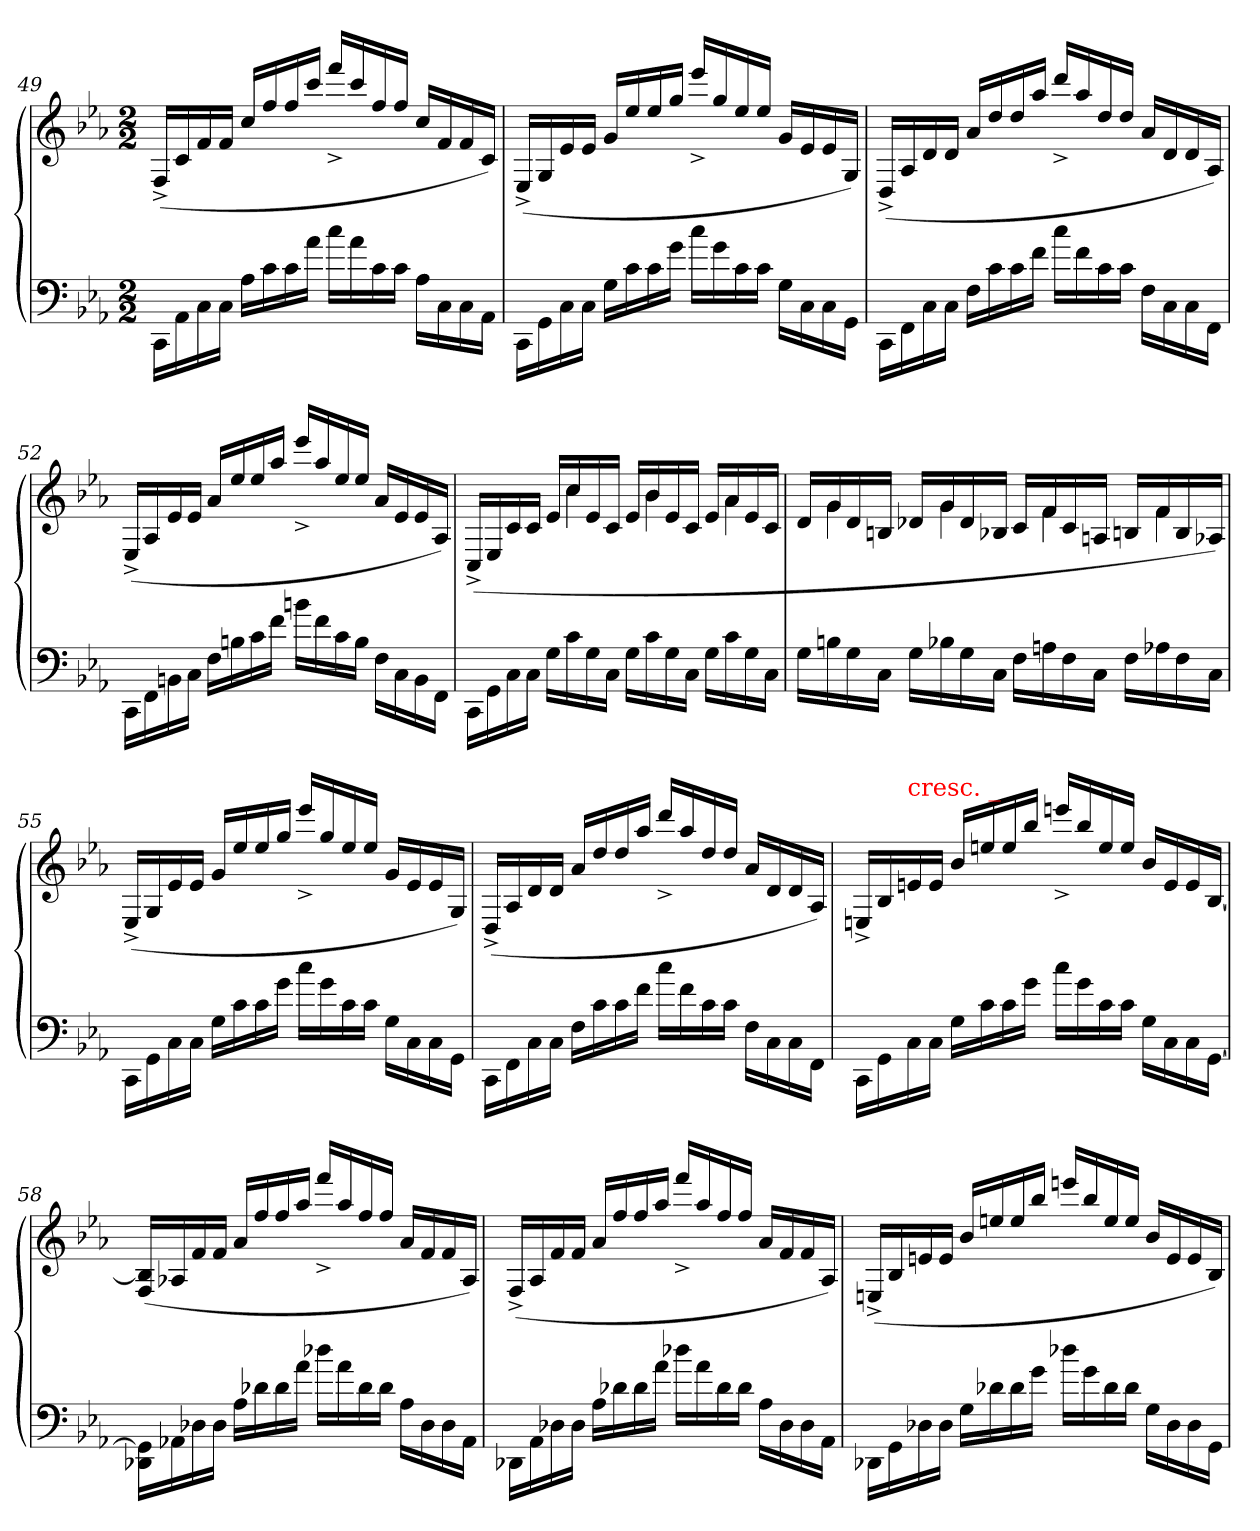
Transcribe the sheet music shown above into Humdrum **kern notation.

**kern	**kern
*part1	*part1
*staff2	*staff1
*clefF4	*clefG2
*k[b-e-a-]	*k[b-e-a-]
*c:	*c:
*M2/2	*M2/2
=49	=49
16CC\LL	(>16F^</LL
16AA-\	16c/
16C	16f
16CJJ	16fJJ
16A-\LL	16cc/LL
16c	16ff
16c	16ff
16a-\JJ	16ccc/JJ
16cc\LL	16fff^</LL
16a-\	16ccc/
16c\	16ff/
16c\JJ	16ff/JJ
16A-\LL	16cc/LL
16C	16f
16C	16f
16AA-JJ	16cJJ)
=50	=50
16CC\LL	(>16E-^</LL
16GG\	16G/
16C	16e-
16CJJ	16e-JJ
16G\LL	16g/LL
16c	16ee-
16c	16ee-
16g\JJ	16gg/JJ
16cc\LL	16eee-^</LL
16g\	16gg/
16c\	16ee-/
16c\JJ	16ee-/JJ
16G\LL	16g/LL
16C	16e-
16C	16e-
16GG\JJ	16G/JJ)
=51	=51
16CC\LL	(>16D^</LL
16FF\	16A-/
16C	16d
16CJJ	16dJJ
16F\LL	16a-/LL
16c	16dd
16c	16dd
16f\JJ	16aa-/JJ
16cc\LL	16ddd^</LL
16f\	16aa-/
16c\	16dd/
16c\JJ	16dd/JJ
16F\LL	16a-/LL
16C	16d
16C	16d
16FF\JJ	16A-/JJ)
=52	=52
16CCLL	(>16E-^</LL
16FF\	16A-/
16BBn	16e-
16CJJ	16e-JJ
16FLL	16a-/LL
16Bn	16ee-
16c	16ee-
16f\JJ	16aa-/JJ
16bn\LL	16eee-^</LL
16f\	16aa-/
16c	16ee-
16BJJ	16ee-JJ
16FLL	16a-/LL
16C	16e-
16BB	16e-
16FF\JJ	16A-/JJ)
=53	=53
*	*^
16CC\LL	(>16C^</LL	4ryy
16GG\	16E-/	.
16C\	16c/	.
16C\JJ	16c/JJ	.
16GLL	16e-/LL	16ryy
!	!	!LO:N:vis=4
16c	16cc	8.cc\
16G	16e-	.
16CJJ	16cJJ	.
16GLL	16e-/LL	16ryy
!	!	!LO:N:vis=4
16c	16b-	8.b-\
16G	16e-	.
16CJJ	16cJJ	.
16GLL	16e-/LL	16ryy
!	!	!LO:N:vis=4
16c	16a-	8.a-\
16G	16e-	.
16CJJ	16cJJ	.
=54	=54	=54
16GLL	16d/LL	16ryy
!	!	!LO:N:vis=4
16Bn	16g	8.g\
16G	16d	.
16CJJ	16BnJJ	.
16GLL	16d-X/LL	16ryy
!	!	!LO:N:vis=4
16B-X	16g	8.g\
16G	16d-	.
16CJJ	16B-XJJ	.
16FLL	16c/LL	16ryy
!	!	!LO:N:vis=4
16An	16f	8.f\
16F	16c	.
16CJJ	16AJJ	.
16FLL	16Bn/LL	16ryy
!	!	!LO:N:vis=4
16A-X	16f	8.f\
16F	16B	.
16CJJ	16A-XJJ)	.
*	*v	*v
=55	=55
16CC\LL	(>16E-^</LL
16GG\	16G/
16C	16e-
16CJJ	16e-JJ
16G\LL	16g/LL
16c	16ee-
16c	16ee-
16g\JJ	16gg/JJ
16cc\LL	16eee-^</LL
16g\	16gg/
16c\	16ee-/
16c\JJ	16ee-/JJ
16G\LL	16g/LL
16C	16e-
16C	16e-
16GG\JJ	16G/JJ)
=56	=56
16CC\LL	(>16D^</LL
16FF\	16A-/
16C	16d
16CJJ	16dJJ
16F\LL	16a-/LL
16c	16dd
16c	16dd
16f\JJ	16aa-/JJ
16cc\LL	16ddd^</LL
16f\	16aa-/
16c\	16dd/
16c\JJ	16dd/JJ
16F\LL	16a-/LL
16C	16d
16C	16d
16FF\JJ	16A-/JJ)
=57	=57
16CC\LL	16En^</LL
16GG\	16B-/
!	!LO:TX:a:color=red:t=cresc. _
16C	16en
16CJJ	16eJJ
16G\LL	16b-/LL
16c	16een
16c	16ee
16g\JJ	16bb-/JJ
16cc\LL	16eeen^</LL
16g\	16bb-/
16c\	16ee/
16c\JJ	16ee/JJ
16G\LL	16b-/LL
16C	16e
16C	16e
[16GGJJ	[16B-JJ
=58	=58
16GG]\ 16DD-X\LL	(>16B-]/ 16F/LL
16AA-X	16A-X
16D-X	16f
16D-JJ	16fJJ
16A-\LL	16a-/LL
16d-X	16ff
16d-	16ff
16a-\JJ	16aa-/JJ
16dd-X\LL	16fff^</LL
16a-\	16aa-/
16d-\	16ff/
16d-\JJ	16ff/JJ
16A-\LL	16a-/LL
16D-	16f
16D-	16f
16AA-\JJ	16A-/JJ)
=59	=59
16DD-X\LL	(>16F^</LL
16AA-\	16A-/
16D-X	16f
16D-JJ	16fJJ
16A-\LL	16a-/LL
16d-X	16ff
16d-	16ff
16a-\JJ	16aa-/JJ
16dd-X\LL	16fff^</LL
16a-\	16aa-/
16d-\	16ff/
16d-\JJ	16ff/JJ
16A-\LL	16a-/LL
16D-	16f
16D-	16f
16AA-\JJ	16A-/JJ)
=60	=60
16DD-X\LL	(>16En^</LL
16GG\	16B-/
16D-X	16en
16D-JJ	16eJJ
16G\LL	16b-/LL
16d-X	16een
16d-	16ee
16g\JJ	16bb-/JJ
16dd-X\LL	16eeen/LL
16g\	16bb-/
16d-\	16ee/
16d-\JJ	16ee/JJ
16G\LL	16b-/LL
16D-	16e
16D-	16e
16GGJJ	16B-JJ)
=	=
*-	*-
